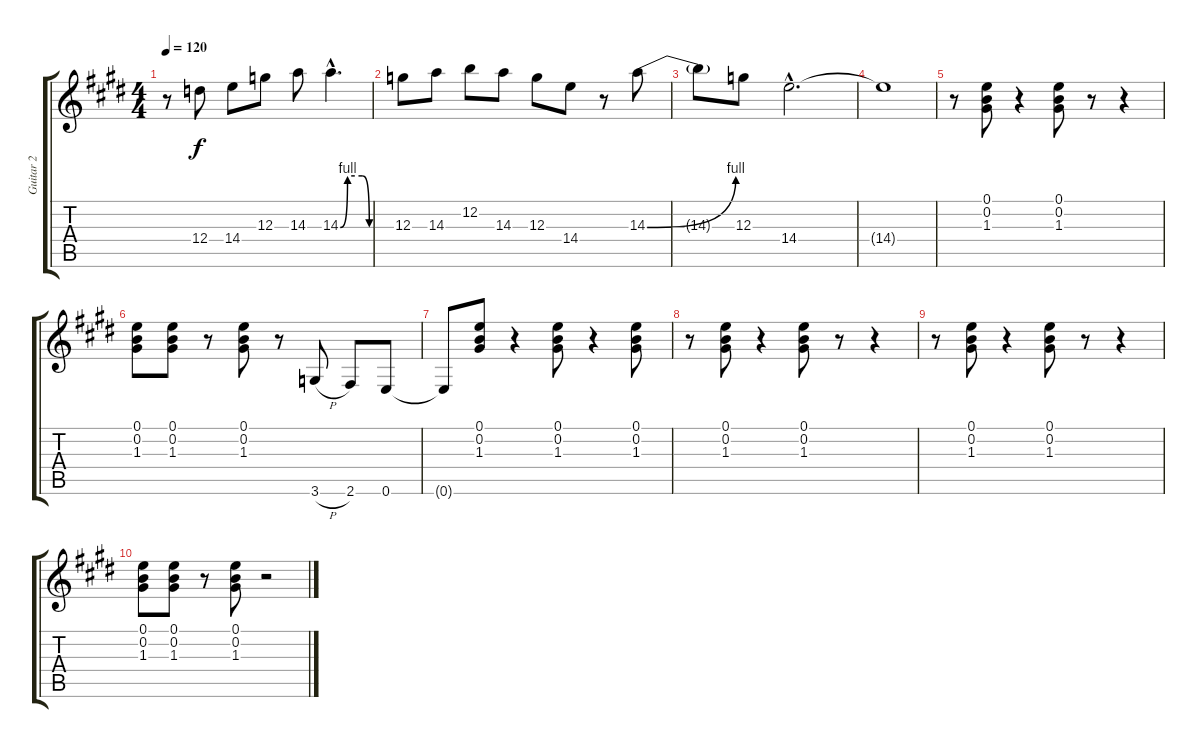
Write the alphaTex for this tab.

\track ("Guitar 2" "Guitar 2") {instrument distortionguitar}
\staff {score tabs}
\tuning (E4 B3 G3 D3 A2 E2) {hide}
\ts (4 4)
\tempo 120
\clef g2
\ks e
r.8{dy f} 12.4.8 14.4.8 12.3.8 14.3.8 14.3{be (custom 0 0 15 4 30 4 45 4 60 0) hac}.4{d} |
12.3.8 14.3.8 12.2.8 14.3.8 12.3.8 14.4.8 r.8 14.3{be (bend 0 0 60 4)}.8 |
14.3{t}.8 12.3.8 14.4{hac}.2{d} |
14.4{t}.1 |
r.8 (0.1 0.2 1.3).8 r.4 (0.1 0.2 1.3).8 r.8 r.4 |
(0.1 0.2 1.3).8 (0.1 0.2 1.3).8 r.8 (0.1 0.2 1.3).8 r.8 3.6{h}.8 2.6.8 0.6.8 |
0.6{t}.8 (0.1 0.2 1.3).8 r.4 (0.1 0.2 1.3).8 r.4 (0.1 0.2 1.3).8 |
r.8 (0.1 0.2 1.3).8 r.4 (0.1 0.2 1.3).8 r.8 r.4 |
r.8 (0.1 0.2 1.3).8 r.4 (0.1 0.2 1.3).8 r.8 r.4 |
(0.1 0.2 1.3).8 (0.1 0.2 1.3).8 r.8 (0.1 0.2 1.3).8 r.2
